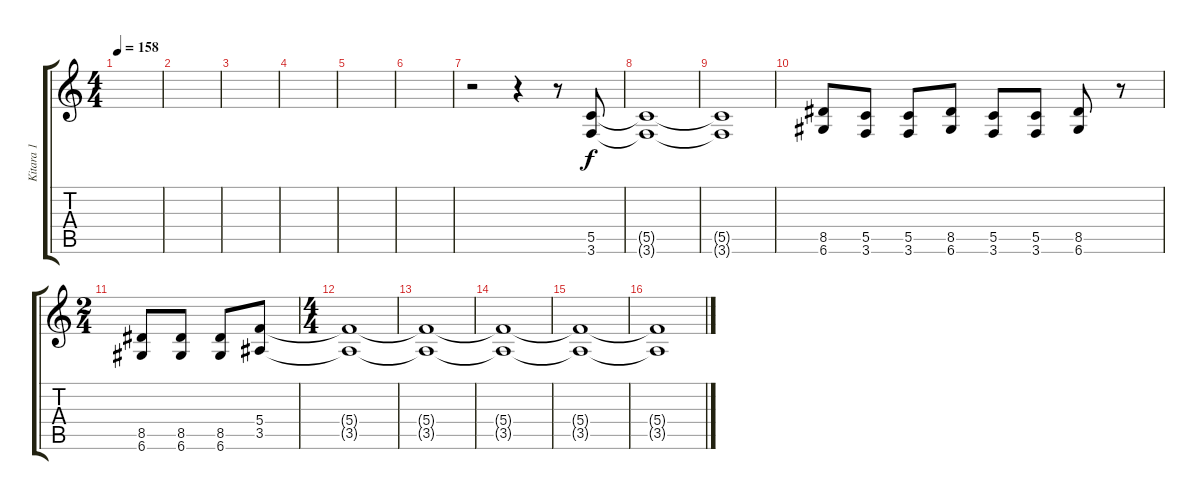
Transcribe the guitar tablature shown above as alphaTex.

\track ("Kitara 1" "Kitara 1") {instrument distortionguitar}
\staff {score tabs}
\tuning (D4 A3 F3 C3 G2 D2) {hide}
\ts (4 4)
\tempo 158
\clef g2
\ks c
|
|
|
|
|
|
r.2 r.4 r.8 (5.5 3.6).8 |
(5.5{t} 3.6{t}).1 |
(5.5{t} 3.6{t}).1 |
(8.5 6.6).8 (5.5 3.6).8 (5.5 3.6).8 (8.5 6.6).8 (5.5 3.6).8 (5.5 3.6).8 (8.5 6.6).8 r.8 |
\ts (2 4)
(8.5 6.6).8 (8.5 6.6).8 (8.5 6.6).8 (5.4 3.5).8 |
\ts (4 4)
(5.4{t} 3.5{t}).1 |
(5.4{t} 3.5{t}).1 |
(5.4{t} 3.5{t}).1 |
(5.4{t} 3.5{t}).1 |
(5.4{t} 3.5{t}).1
